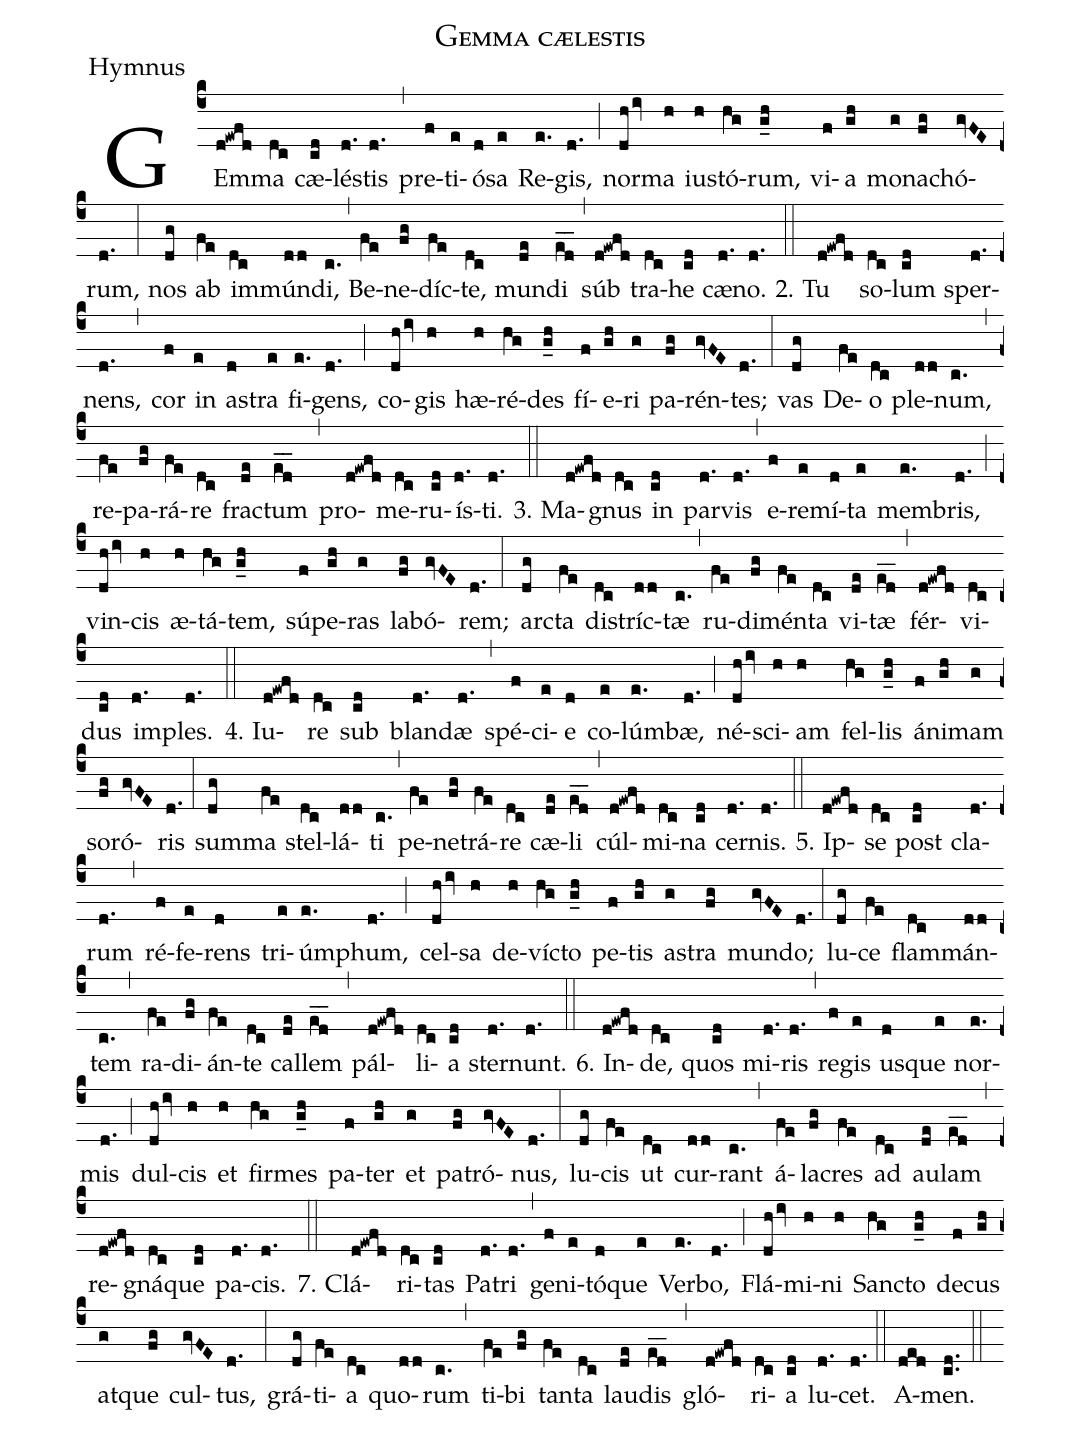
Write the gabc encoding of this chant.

name:Gemma cælestis;
office-part:Hymnus;
%%
(c4) GEm(d!ewfd)ma(dc) cæ(cd)lés(d.)tis(d.) (,) pre(f)ti(e)ó(d)sa(e) Re(e.)gis,(d.) (;) nor(dh/iv)ma(h) ius(h)tó(hg)rum,(g_h) vi(f)a(gh) mo(g)na(fg)chó(gvFE)rum,(d.) (:) nos(dg) ab(fe) im(dc)mú(dd)ndi,(c.) (,) Be(fe)ne(fg)díc(fe)te,(dc) mun(de)di(e_d_) (,) súb(d!ewfd) tra(dc)he(cd) cæ(d.)no.(d.) (::)

2. Tu(d!ewfd) so(dc)lum(cd) sper(d.)nens,(d.) (,) cor(f) in(e) as(d)tra(e) fi(e.)gens,(d.) (;) co(dh/iv)gis(h) hæ(h)ré(hg)des(g_h) fí(f)e(gh)ri(g) pa(fg)rén(gvFE)tes;(d.) (:) vas(dg) De(fe)o(dc) ple(dd)num,(c.) (,) re(fe)pa(fg)rá(fe)re(dc) frac(de)tum(e_d_) (,) pro(d!ewfd)me(dc)ru(cd)ís(d.)ti.(d.) (::)

3. Ma(d!ewfd)gnus(dc) in(cd) par(d.)vis(d.) (,) e(f)re(e)mí(d)ta(e) mem(e.)bris,(d.) (;) vin(dh/iv)cis(h) æ(h)tá(hg)tem,(g_h) sú(f)pe(gh)ras(g) la(fg)bó(gvFE)rem;(d.) (:) arc(dg)ta(fe) di(dc)stríc(dd)tæ(c.) (,) ru(fe)di(fg)mén(fe)ta(dc) vi(de)tæ(e_d_) (,) fér(d!ewfd)vi(dc)dus(cd) im(d.)ples.(d.) (::)

4. Iu(d!ewfd)re(dc) sub(cd) blan(d.)dæ(d.) (,) spé(f)ci(e)e(d) co(e)lúm(e.)bæ,(d.) (;) né(dh/iv)sci(h)am(h) fel(hg)lis(g_h) á(f)ni(gh)mam(g) so(fg)ró(gvFE)ris(d.) (:) sum(dg)ma(fe) stel(dc)lá(dd)ti(c.) (,) pe(fe)ne(fg)trá(fe)re(dc) cæ(de)li(e_d_) (,) cúl(d!ewfd)mi(dc)na(cd) cer(d.)nis.(d.) (::)

5. Ip(d!ewfd)se(dc) post(cd) cla(d.)rum(d.) (,) ré(f)fe(e)rens(d) tri(e)úm(e.)phum,(d.) (;) cel(dh/iv)sa(h) de(h)víc(hg)to(g_h) pe(f)tis(gh) as(g)tra(fg) mun(gvFE)do;(d.) (:) lu(dg)ce(fe) flam(dc)mán(dd)tem(c.) (,) ra(fe)di(fg)án(fe)te(dc) cal(de)lem(e_d_) (,) pál(d!ewfd)li(dc)a(cd) ster(d.)nunt.(d.) (::)

6. In(d!ewfd)de,(dc) quos(cd) mi(d.)ris(d.) (,) re(f)gis(e) us(d)que(e) nor(e.)mis(d.) (;) dul(dh/iv)cis(h) et(h) fir(hg)mes(g_h) pa(f)ter(gh) et(g) pa(fg)tró(gvFE)nus,(d.) (:) lu(dg)cis(fe) ut(dc) cur(dd)rant(c.) (,) á(fe)la(fg)cres(fe) ad(dc) au(de)lam(e_d_) (,) re(d!ewfd)gná(dc)que(cd) pa(d.)cis.(d.) (::)

7. Clá(d!ewfd)ri(dc)tas(cd) Pa(d.)tri(d.) (,) ge(f)ni(e)tó(d)que(e) Ver(e.)bo,(d.) (;) Flá(dh/iv)mi(h)ni(h) Sanc(hg)to(g_h) de(f)cus(gh) at(g)que(fg) cul(gvFE)tus,(d.) (:) grá(dg)ti(fe)a(dc) quo(dd)rum(c.) (,) ti(fe)bi(fg) tan(fe)ta(dc) lau(de)dis(e_d_) (,) gló(d!ewfd)ri(dc)a(cd) lu(d.)cet.(d.) (::)
A(ded)men.(cd..) (::)
